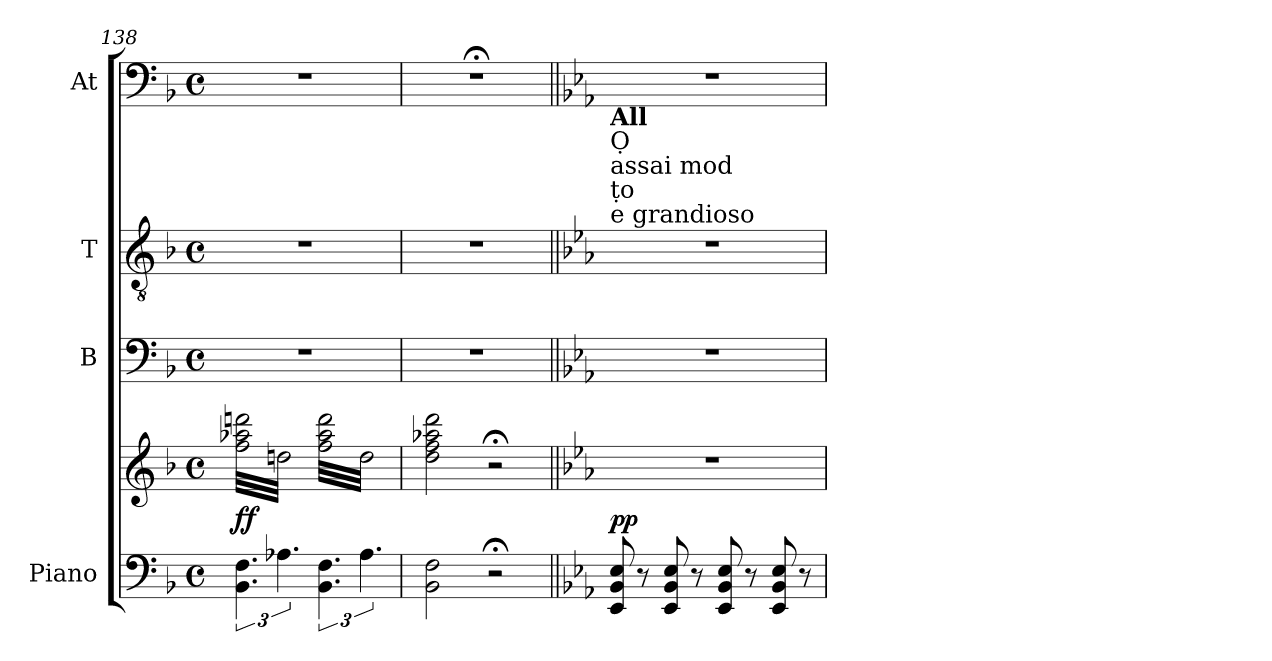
**kern	**kern	**dynam	**kern	**kern	**kern
*part4	*part4	*part4	*part3	*part2	*part1
*staff5	*staff4	*staff4/5	*staff3	*staff2	*staff1
*I"Piano	*	*	*I"B	*I"T	*I"At
*I'Pno	*	*	*I'B	*I'T	*I'At
*clefF4	*clefG2	*	*clefF4	*clefGv2	*clefF4
*k[b-]	*k[b-]	*	*k[b-]	*k[b-]	*k[b-]
*M4/4	*M4/4	*	*M4/4	*M4/4	*M4/4
*met(c)	*met(c)	*	*met(c)	*met(c)	*met(c)
=138	=138	=138	=138	=138	=138
!	!	!LO:DY:b	!	!	!
*	*tremolo	*	*	*	*
6.BB-\ 6.F\	32ff\ 32aa-X\ 32dddn\LLL	ff	1r	1r	1r
.	32ddn\	.	.	.	.
.	32ff\ 32aa-X\ 32dddn\	.	.	.	.
.	32ddn\	.	.	.	.
.	32ff\ 32aa-X\ 32dddn\	.	.	.	.
.	32ddn\	.	.	.	.
.	32ff\ 32aa-X\ 32dddn\	.	.	.	.
.	32ddn\	.	.	.	.
6.A-X\	32ff\ 32aa-X\ 32dddn\	.	.	.	.
.	32ddn\	.	.	.	.
.	32ff\ 32aa-X\ 32dddn\	.	.	.	.
.	32ddn\	.	.	.	.
.	32ff\ 32aa-X\ 32dddn\	.	.	.	.
.	32ddn\	.	.	.	.
.	32ff\ 32aa-X\ 32dddn\	.	.	.	.
.	32ddn\JJJ	.	.	.	.
6.BB-\ 6.F\	32ff\ 32aa-\ 32ddd\LLL	.	.	.	.
.	32dd\	.	.	.	.
.	32ff\ 32aa-\ 32ddd\	.	.	.	.
.	32dd\	.	.	.	.
.	32ff\ 32aa-\ 32ddd\	.	.	.	.
.	32dd\	.	.	.	.
.	32ff\ 32aa-\ 32ddd\	.	.	.	.
.	32dd\	.	.	.	.
6.A-\	32ff\ 32aa-\ 32ddd\	.	.	.	.
.	32dd\	.	.	.	.
.	32ff\ 32aa-\ 32ddd\	.	.	.	.
.	32dd\	.	.	.	.
.	32ff\ 32aa-\ 32ddd\	.	.	.	.
.	32dd\	.	.	.	.
.	32ff\ 32aa-\ 32ddd\	.	.	.	.
.	32dd\JJJ	.	.	.	.
*	*Xtremolo	*	*	*	*
=139	=139	=139	=139	=139	=139
2BB-\ 2F\	2dd\ 2ff\ 2aa-X\ 2ddd\	.	1r	1r	1r;<
.	.	.	.	.	.
.	.	.	.	.	.
.	.	.	.	.	.
.	.	.	.	.	.
.	.	.	.	.	.
.	.	.	.	.	.
.	.	.	.	.	.
2r;<	2r;<	.	.	.	.
=140||	=140||	=140||	=140||	=140||	=140||
!!LO:REH:place=s1:a:B:fs=14:t=8
*k[b-e-a-]	*k[b-e-a-]	*	*k[b-e-a-]	*k[b-e-a-]	*k[b-e-a-]
!	!	!	!	!	!LO:TX:b:B:t=All
!	!	!	!	!	!LO:TX:b:t=Ọ
!	!	!	!	!	!LO:TX:b:t=assai mod
!	!	!	!	!	!LO:TX:b:t=ṭo
!	!	!	!	!	!LO:TX:b:t=e grandioso
!	!	!LO:DY:a=2	!	!	!
8EE-/ 8BB-/ 8E-/	1r	pp	1r	1r	1r
8r	.	.	.	.	.
8EE-/ 8BB-/ 8E-/	.	.	.	.	.
8r	.	.	.	.	.
8EE-/ 8BB-/ 8E-/	.	.	.	.	.
8r	.	.	.	.	.
8EE-/ 8BB-/ 8E-/	.	.	.	.	.
8r	.	.	.	.	.
=	=	=	=	=	=
*-	*-	*-	*-	*-	*-
